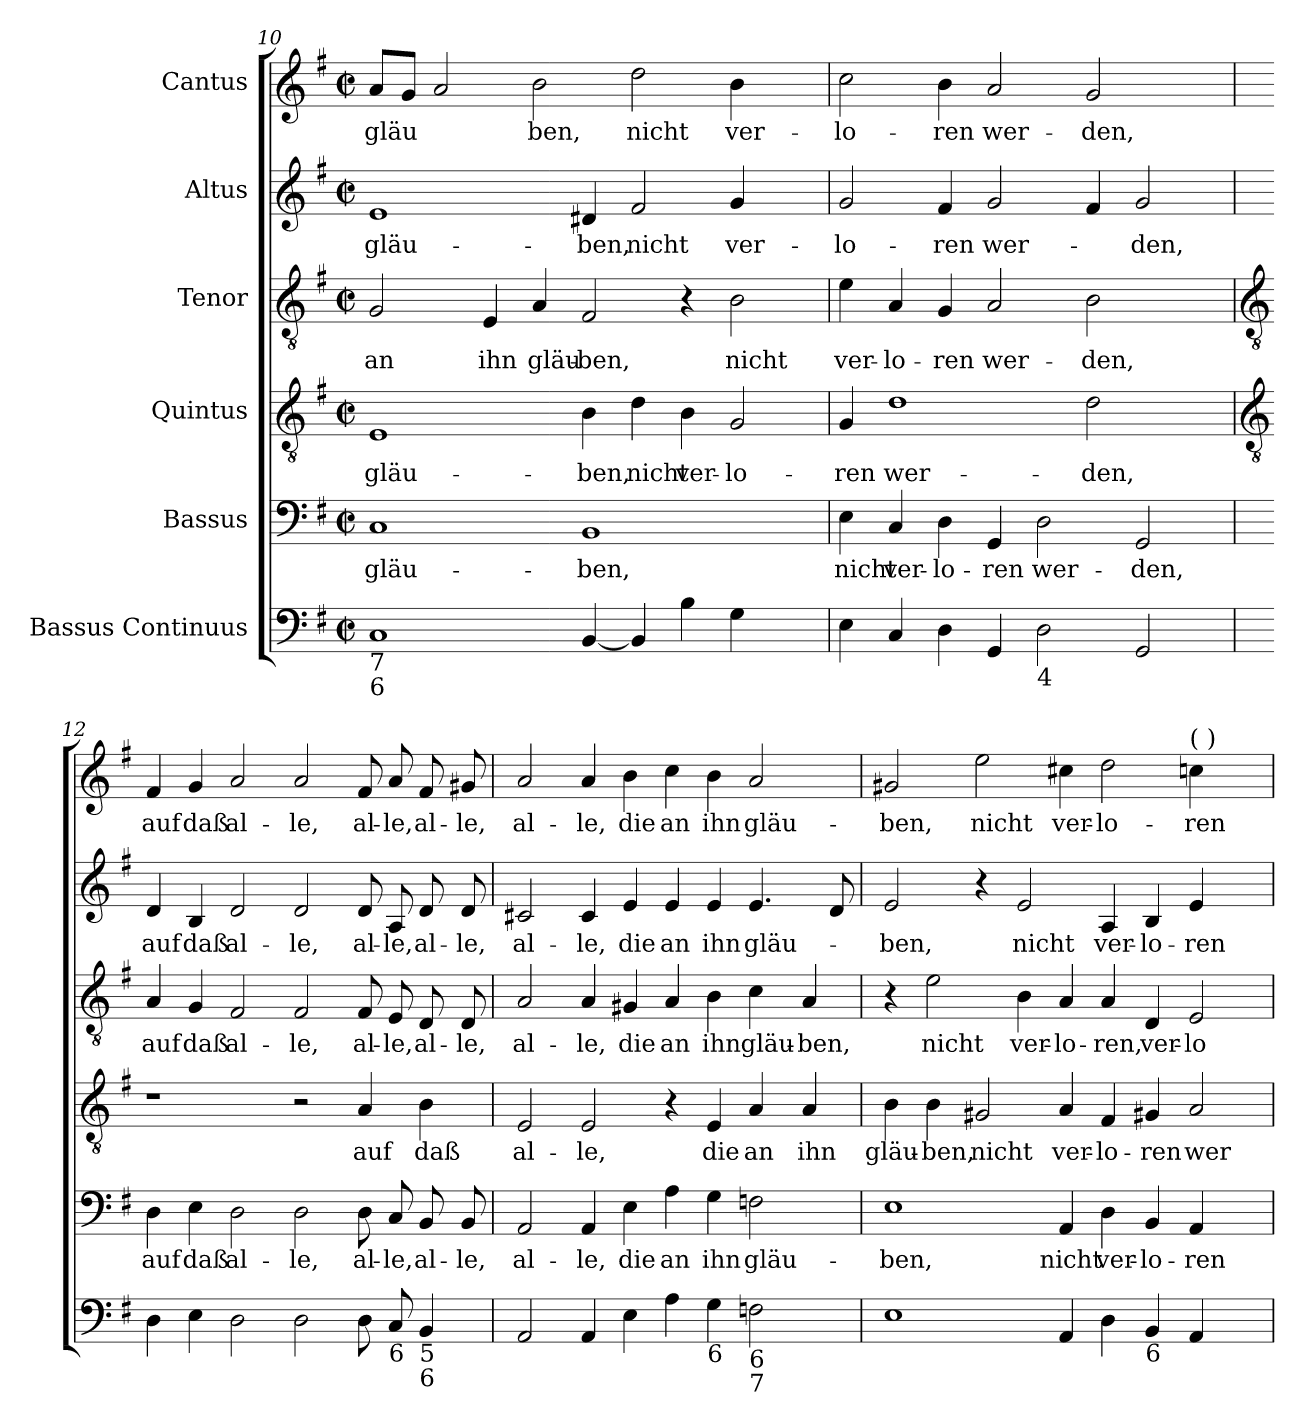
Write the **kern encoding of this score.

**kern	**kern	**text	**kern	**text	**kern	**text	**kern	**text	**kern	**text
*part6	*part5	*part5	*part4	*part4	*part3	*part3	*part2	*part2	*part1	*part1
*staff6	*staff5	*staff5	*staff4	*staff4	*staff3	*staff3	*staff2	*staff2	*staff1	*staff1
*I"Bassus Continuus	*I"Bassus	*	*I"Quintus	*	*I"Tenor	*	*I"Altus	*	*I"Cantus	*
*clefF4	*clefF4	*	*clefGv2	*	*clefGv2	*	*clefG2	*	*clefG2	*
*ITrd7c12	*	*	*	*	*	*	*	*	*	*
*k[f#]	*k[f#]	*	*k[f#]	*	*k[f#]	*	*k[f#]	*	*k[f#]	*
*G:	*G:	*	*G:	*	*G:	*	*G:	*	*G:	*
*M4/2	*M4/2	*	*M4/2	*	*M4/2	*	*M4/2	*	*M4/2	*
*met(c|)	*met(c|)	*	*met(c|)	*	*met(c|)	*	*met(c|)	*	*met(c|)	*
=10	=10	=10	=10	=10	=10	=10	=10	=10	=10	=10
!LO:TX:b:t=7	!	!	!	!	!	!	!	!	!	!
!LO:TX:b:t=6	!	!	!	!	!	!	!	!	!	!
!	!	!LO:LY:b	!	!LO:LY:b	!	!LO:LY:b	!	!LO:LY:b	!	!LO:LY:b
1CC	1C	gläu-	1E	gläu-	2G	an	1e	gläu-	8aL	gläu
.	.	.	.	.	.	.	.	.	8gJ	.
.	.	.	.	.	.	.	.	.	2a	.
!	!	!	!	!	!	!LO:LY:b	!	!	!	!
.	.	.	.	.	4E	ihn	.	.	.	.
!	!	!	!	!	!	!LO:LY:b	!	!	!	!LO:LY:b
.	.	.	.	.	4A	gläu-	.	.	2b	ben,
!	!	!LO:LY:b	!	!LO:LY:b	!	!LO:LY:b	!	!LO:LY:b	!	!
[4BBB	1BB	-ben,	4B	-ben,	2F#	-ben,	4d#X	-ben,	.	.
!	!	!	!	!LO:LY:b	!	!	!	!LO:LY:b	!	!LO:LY:b
4BBB]	.	.	4d	nicht	.	.	2f#	nicht	2dd	nicht
!	!	!	!	!LO:LY:b	!	!	!	!	!	!
4BB	.	.	4B	ver-	4r	.	.	.	.	.
!	!	!	!	!LO:LY:b	!	!LO:LY:b	!	!LO:LY:b	!	!LO:LY:b
4GG	.	.	2G	-lo-	2B	nicht	4g	ver-	4b	ver-
4ryy	4ryy	.	.	.	.	.	4ryy	.	4ryy	.
=11	=11	=11	=11	=11	=11	=11	=11	=11	=11	=11
!	!	!LO:LY:b	!	!LO:LY:b	!	!LO:LY:b	!	!LO:LY:b	!	!LO:LY:b
4EE	4E	nicht	4G	-ren	4e	ver-	2g	-lo-	2cc	-lo-
!	!	!LO:LY:b	!	!LO:LY:b	!	!LO:LY:b	!	!	!	!
4CC	4C	ver-	1d	wer-	4A	-lo-	.	.	.	.
!	!	!LO:LY:b	!	!	!	!LO:LY:b	!	!LO:LY:b	!	!LO:LY:b
4DD	4D	-lo-	.	.	4G	-ren	4f#	-ren	4b	-ren
!	!	!LO:LY:b	!	!	!	!LO:LY:b	!	!LO:LY:b	!	!LO:LY:b
4GGG	4GG	-ren	.	.	2A	wer-	2g	wer-	2a	wer-
!LO:TX:b:t=4	!	!	!	!	!	!	!	!	!	!
!	!	!LO:LY:b	!	!	!	!	!	!	!	!
2DD	2D	wer-	.	.	.	.	.	.	.	.
!	!	!	!	!LO:LY:b	!	!LO:LY:b	!	!	!	!LO:LY:b
.	.	.	2d	-den,	2B	-den,	4f#	.	2g	-den,
!	!	!LO:LY:b	!	!	!	!	!	!LO:LY:b	!	!
2GGG	2GG	-den,	.	.	.	.	2g	-den,	.	.
.	.	.	4ryy	.	4ryy	.	.	.	4ryy	.
!!LO:LB:g=z
=12	=12	=12	=12	=12	=12	=12	=12	=12	=12	=12
*	*	*	*clefGv2	*	*clefGv2	*	*	*	*	*
!	!	!LO:LY:b	!	!	!	!LO:LY:b	!	!LO:LY:b	!	!LO:LY:b
4DD	4D	auf	1r	.	4A	auf	4d	auf	4f#	auf
!	!	!LO:LY:b	!	!	!	!LO:LY:b	!	!LO:LY:b	!	!LO:LY:b
4EE	4E	daß	.	.	4G	daß	4B	daß	4g	daß
!	!	!LO:LY:b	!	!	!	!LO:LY:b	!	!LO:LY:b	!	!LO:LY:b
2DD	2D	al-	.	.	2F#	al-	2d	al-	2a	al-
!	!	!LO:LY:b	!	!	!	!LO:LY:b	!	!LO:LY:b	!	!LO:LY:b
2DD	2D	-le,	2r	.	2F#	-le,	2d	-le,	2a	-le,
!	!	!LO:LY:b	!	!LO:LY:b	!	!LO:LY:b	!	!LO:LY:b	!	!LO:LY:b
8DD	8D	al-	4A	auf	8F#	al-	8d	al-	8f#	al-
!LO:TX:b:t=6	!	!	!	!	!	!	!	!	!	!
!	!	!LO:LY:b	!	!	!	!LO:LY:b	!	!LO:LY:b	!	!LO:LY:b
8CC	8C	-le,	.	.	8E	-le,	8A	-le,	8a	-le,
!LO:TX:b:t=5	!	!	!	!	!	!	!	!	!	!
!LO:TX:b:t=6	!	!	!	!	!	!	!	!	!	!
!	!	!LO:LY:b	!	!LO:LY:b	!	!LO:LY:b	!	!LO:LY:b	!	!LO:LY:b
4BBB	8BB	al-	4B	daß	8D	al-	8d	al-	8f#	al-
!	!	!LO:LY:b	!	!	!	!LO:LY:b	!	!LO:LY:b	!	!LO:LY:b
.	8BB	-le,	.	.	8D	-le,	8d	-le,	8g#X	-le,
=13	=13	=13	=13	=13	=13	=13	=13	=13	=13	=13
!	!	!LO:LY:b	!	!LO:LY:b	!	!LO:LY:b	!	!LO:LY:b	!	!LO:LY:b
2AAA	2AA	al-	2E	al-	2A	al-	2c#X	al-	2a	al-
!	!	!LO:LY:b	!	!LO:LY:b	!	!LO:LY:b	!	!LO:LY:b	!	!LO:LY:b
4AAA	4AA	-le,	2E	-le,	4A	-le,	4c#	-le,	4a	-le,
!	!	!LO:LY:b	!	!	!	!LO:LY:b	!	!LO:LY:b	!	!LO:LY:b
4EE	4E	die	.	.	4G#X	die	4e	die	4b	die
!	!	!LO:LY:b	!	!	!	!LO:LY:b	!	!LO:LY:b	!	!LO:LY:b
4AA	4A	an	4r	.	4A	an	4e	an	4cc	an
!LO:TX:b:t=6	!	!	!	!	!	!	!	!	!	!
!	!	!LO:LY:b	!	!LO:LY:b	!	!LO:LY:b	!	!LO:LY:b	!	!LO:LY:b
4GG	4G	ihn	4E	die	4B	ihn	4e	ihn	4b	ihn
!LO:TX:b:t=6	!	!	!	!	!	!	!	!	!	!
!LO:TX:b:t=7	!	!	!	!	!	!	!	!	!	!
!	!	!LO:LY:b	!	!LO:LY:b	!	!LO:LY:b	!	!LO:LY:b	!	!LO:LY:b
2FFn	2Fn	gläu-	4A	an	4c	gläu-	4.e	gläu-	2a	gläu-
!	!	!	!	!LO:LY:b	!	!LO:LY:b	!	!	!	!
.	.	.	4A	ihn	4A	-ben,	.	.	.	.
.	.	.	.	.	.	.	8d	.	.	.
=14	=14	=14	=14	=14	=14	=14	=14	=14	=14	=14
!	!	!LO:LY:b	!	!LO:LY:b	!	!	!	!LO:LY:b	!	!LO:LY:b
1EE	1E	-ben,	4B	gläu-	4r	.	2e	-ben,	2g#X	-ben,
!	!	!	!	!LO:LY:b	!	!LO:LY:b	!	!	!	!
.	.	.	4B	-ben,	2e	nicht	.	.	.	.
!	!	!	!	!LO:LY:b	!	!	!	!	!	!LO:LY:b
.	.	.	2G#X	nicht	.	.	4r	.	2ee	nicht
!	!	!	!	!	!	!LO:LY:b	!	!LO:LY:b	!	!
.	.	.	.	.	4B	ver-	2e	nicht	.	.
!	!	!LO:LY:b	!	!LO:LY:b	!	!LO:LY:b	!	!	!	!LO:LY:b
4AAA	4AA	nicht	4A	ver-	4A	-lo-	.	.	4cc#X	ver-
!	!	!LO:LY:b	!	!LO:LY:b	!	!LO:LY:b	!	!LO:LY:b	!	!LO:LY:b
4DD	4D	ver-	4F#	-lo-	4A	-ren,	4A	ver-	2dd	-lo-
!LO:TX:b:t=6	!	!	!	!	!	!	!	!	!	!
!	!	!LO:LY:b	!	!LO:LY:b	!	!LO:LY:b	!	!LO:LY:b	!	!
4BBB	4BB	-lo-	4G#X	-ren	4D	ver-	4B	-lo-	.	.
!	!	!	!	!	!	!	!	!	!LO:TX:a:t=(  )	!
!	!	!LO:LY:b	!	!LO:LY:b	!	!LO:LY:b	!	!LO:LY:b	!	!LO:LY:b
4AAA	4AA	-ren	2A	wer-	2E	-lo-	4e	-ren	4cc	-ren
4ryy	4ryy	.	.	.	.	.	4ryy	.	4ryy	.
=	=	=	=	=	=	=	=	=	=	=
*-	*-	*-	*-	*-	*-	*-	*-	*-	*-	*-
